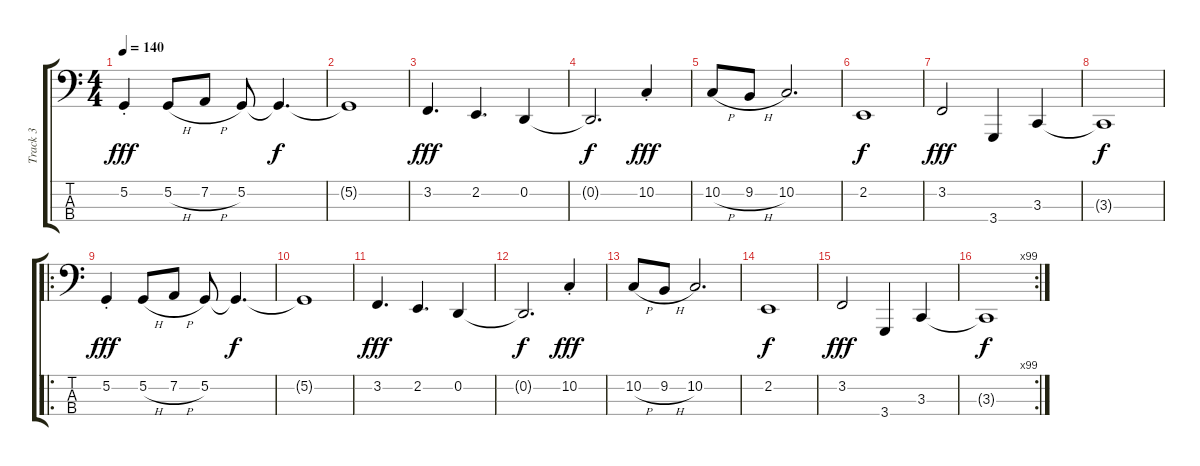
\track ("Track 3" "Track 3") {instrument tuba}
\staff {score tabs}
\tuning (G2 D2 A1 E1) {hide}
\ts (4 4)
\tempo 140
\clef f4
\ks c
5.2{st}.4{dy fff} 5.2{h}.8 7.2{h}.8 5.2.8 5.2{t}.4{d dy f} |
5.2{t}.1 |
3.2.4{d dy fff} 2.2.4{d} 0.2.4 |
0.2{t}.2{d dy f} 10.2{st}.4{dy fff} |
10.2{h}.8 9.2{h}.8 10.2.2{d} |
2.2.1{dy f} |
3.2.2{dy fff} 3.4.4 3.3.4 |
3.3{t}.1{dy f} |
\ro
5.2{st}.4{dy fff} 5.2{h}.8 7.2{h}.8 5.2.8 5.2{t}.4{d dy f} |
5.2{t}.1 |
3.2.4{d dy fff} 2.2.4{d} 0.2.4 |
0.2{t}.2{d dy f} 10.2{st}.4{dy fff} |
10.2{h}.8 9.2{h}.8 10.2.2{d} |
2.2.1{dy f} |
3.2.2{dy fff} 3.4.4 3.3.4 |
\rc 99
3.3{t}.1{dy f}
